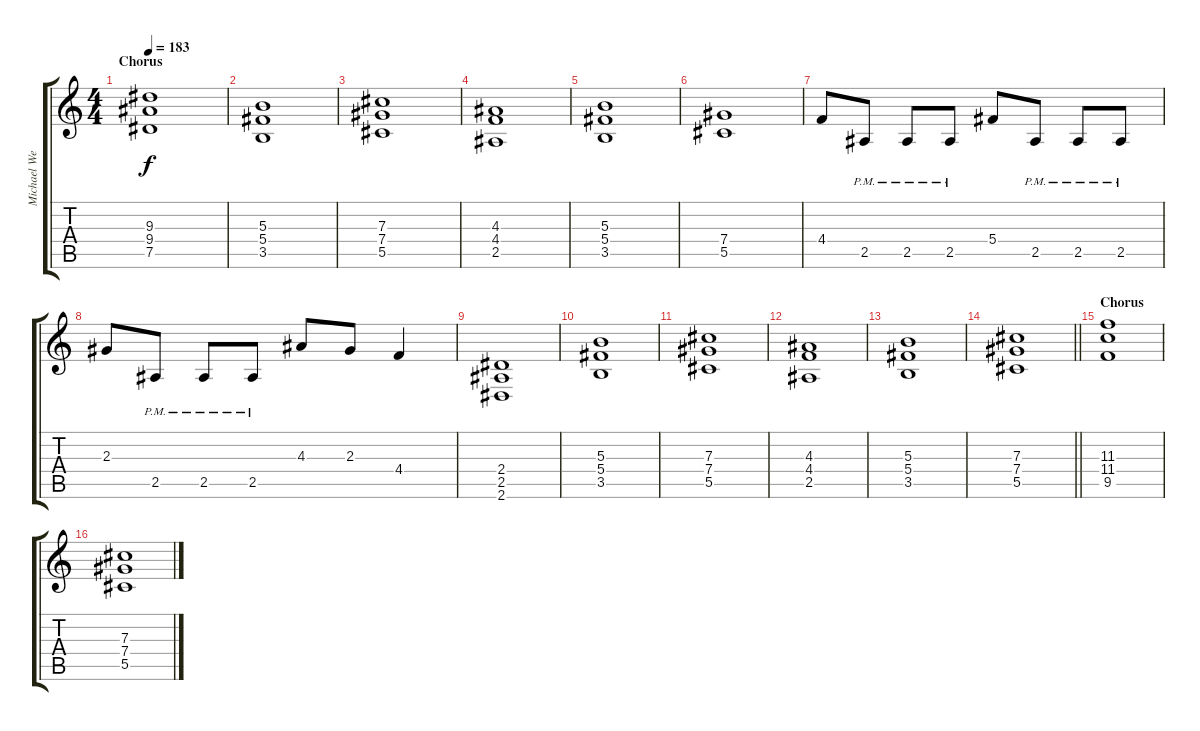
\track ("Michael Weikath" "Michael We") {instrument distortionguitar}
\staff {score tabs}
\tuning (Eb4 Bb3 Gb3 Db3 Ab2 Db2) {hide}
\ts (4 4)
\section ("" "Chorus")
\tempo 183
\clef g2
\ks c
(9.3 9.4 7.5).1{dy f volume 14} |
(5.3 5.4 3.5).1 |
(7.3 7.4 5.5).1 |
(4.3 4.4 2.5).1 |
(5.3 5.4 3.5).1 |
(7.4 5.5).1 |
4.4.8 2.5{pm}.8 2.5{pm}.8 2.5{pm}.8 5.4.8 2.5{pm}.8 2.5{pm}.8 2.5{pm}.8 |
2.3.8 2.5{pm}.8 2.5{pm}.8 2.5{pm}.8 4.3.8 2.3.8 4.4.4 |
(2.4 2.5 2.6).1 |
(5.3 5.4 3.5).1 |
(7.3 7.4 5.5).1 |
(4.3 4.4 2.5).1 |
(5.3 5.4 3.5).1 |
\barLineRight lightlight
(7.3 7.4 5.5).1 |
\section ("" "Chorus")
(11.3 11.4 9.5).1 |
(7.3 7.4 5.5).1
